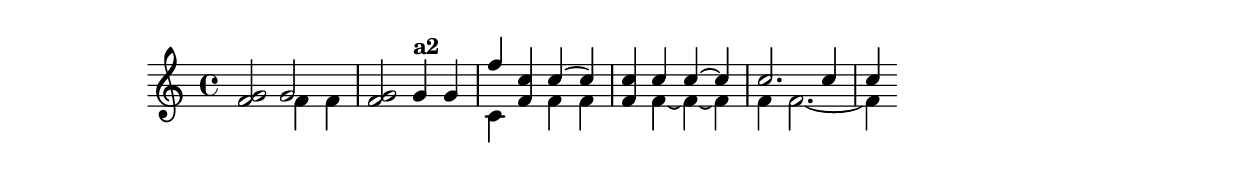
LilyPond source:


\header {
    texidoc ="The new part combiner.
Apart for:
@itemize @bullet
@item different durations (start points)
@item different articulations (only slur/beam/tie work)
@item wide pitch ranges
@end itemize
"
    }

\version "2.1.18"

vone = \notes \relative a' { g2 g    g  g4 g f' c c( c) c c  c ~ c
			     c2. c4   c
			 }
vtwo = \notes \relative a' { f2 f4 f f2 g4 g c, f f  f  f f~ f ~ f
			     f4 f2. ~ f4

			 }

\score {
   \partcombine \vone \vtwo
}
 
